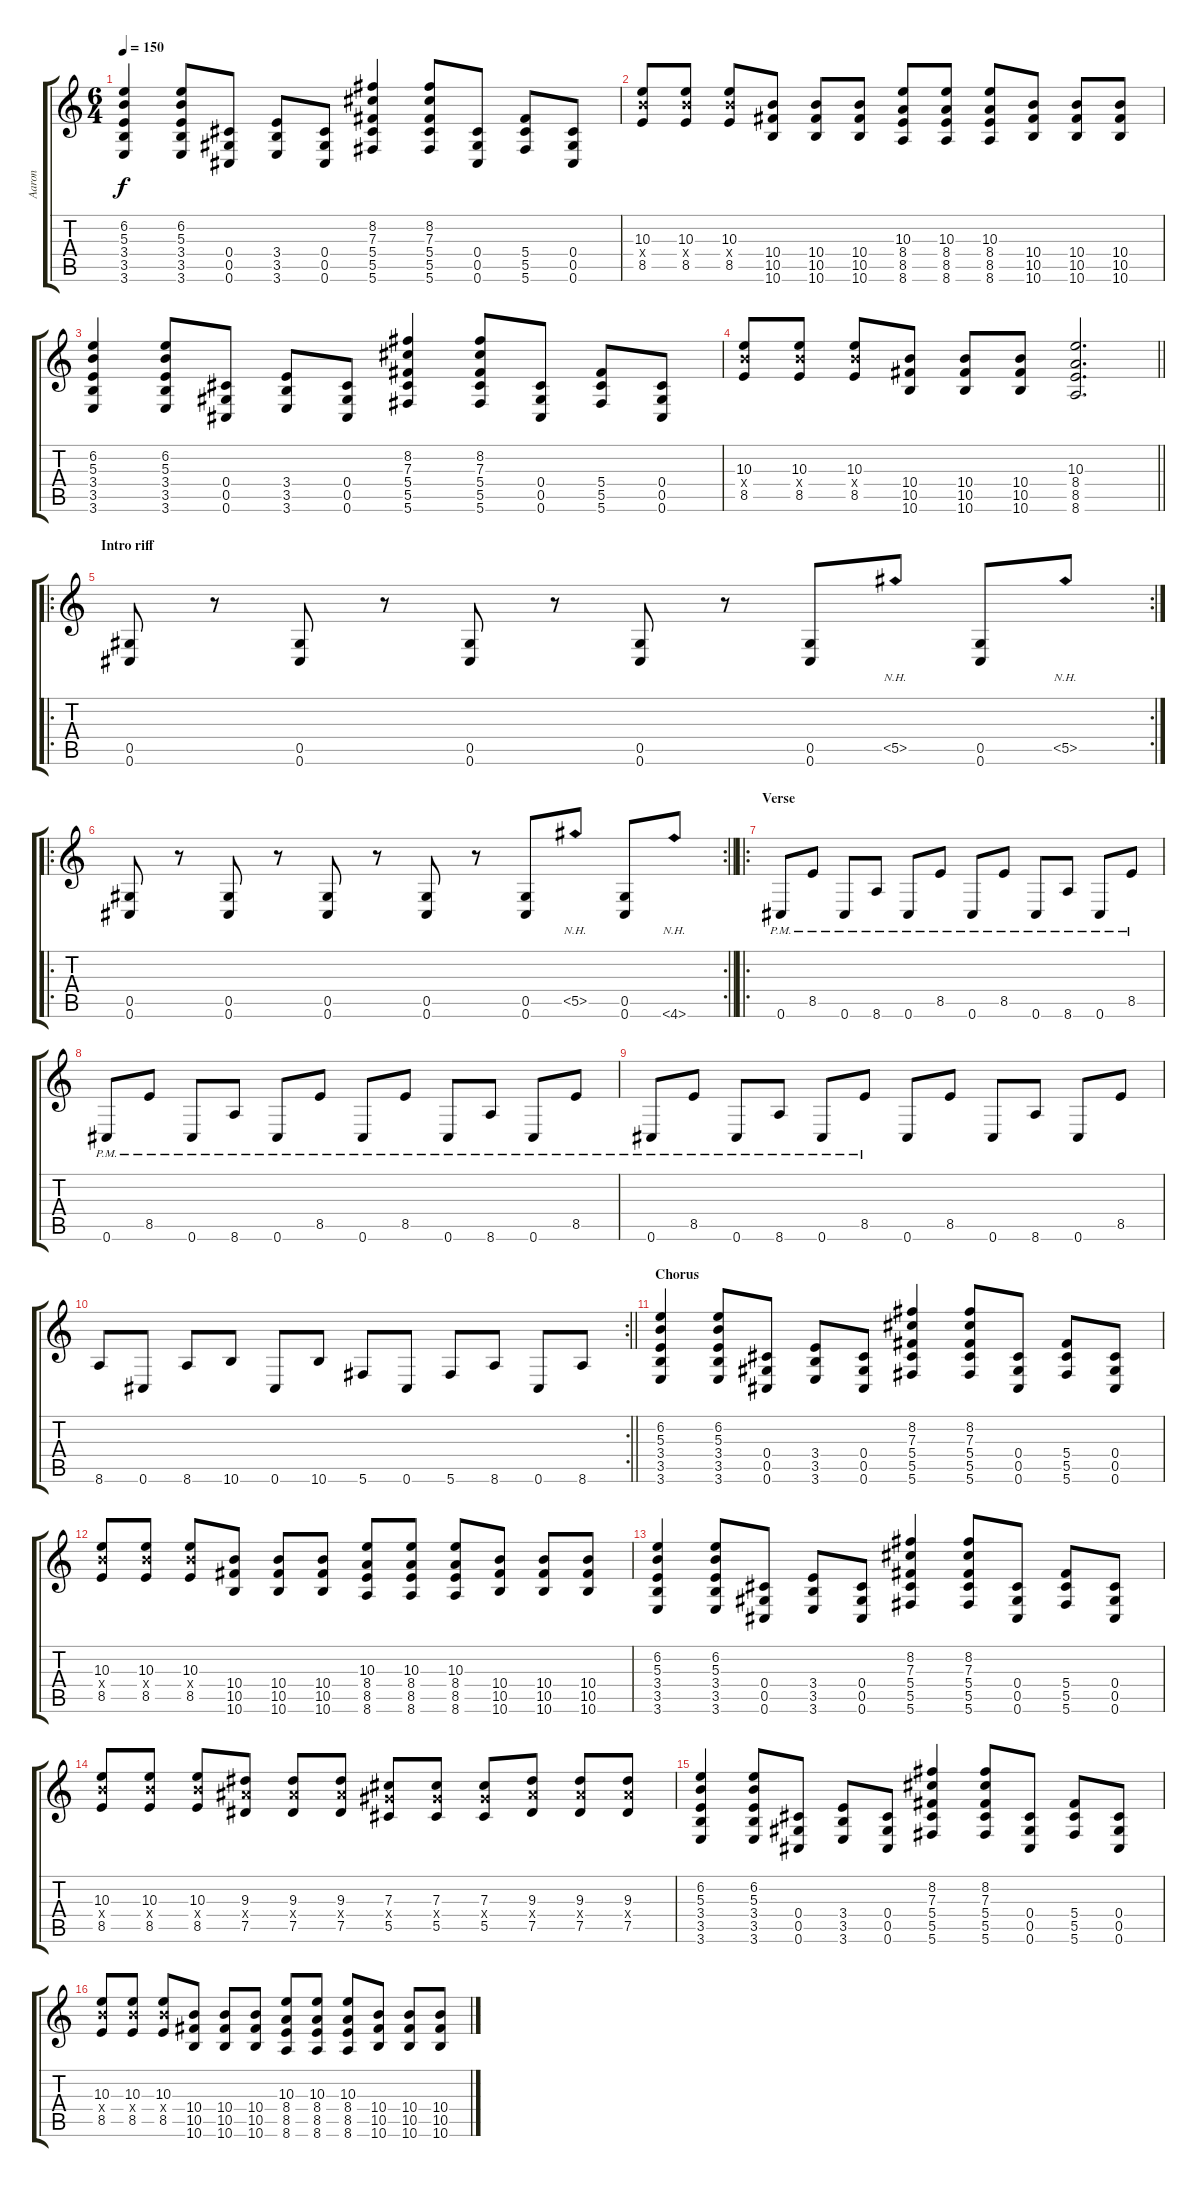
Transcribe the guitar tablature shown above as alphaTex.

\track ("Aaron" "Aaron") {instrument overdrivenguitar}
\staff {score tabs}
\tuning (Eb4 Bb3 Gb3 Db3 Ab2 Db2) {hide}
\ts (6 4)
\tempo 150
\clef g2
\ks c
(6.2 5.3 3.4 3.5 3.6).4{dy f} (6.2 5.3 3.4 3.5 3.6).8 (0.4 0.5 0.6).8 (3.4 3.5 3.6).8 (0.4 0.5 0.6).8 (8.2 7.3 5.4 5.5 5.6).4 (8.2 7.3 5.4 5.5 5.6).8 (0.4 0.5 0.6).8 (5.4 5.5 5.6).8 (0.4 0.5 0.6).8 |
(10.3 10.4{x} 8.5).8 (10.3 10.4{x} 8.5).8 (10.3 10.4{x} 8.5).8 (10.4 10.5 10.6).8 (10.4 10.5 10.6).8 (10.4 10.5 10.6).8 (10.3 8.4 8.5 8.6).8 (10.3 8.4 8.5 8.6).8 (10.3 8.4 8.5 8.6).8 (10.4 10.5 10.6).8 (10.4 10.5 10.6).8 (10.4 10.5 10.6).8 |
(6.2 5.3 3.4 3.5 3.6).4 (6.2 5.3 3.4 3.5 3.6).8 (0.4 0.5 0.6).8 (3.4 3.5 3.6).8 (0.4 0.5 0.6).8 (8.2 7.3 5.4 5.5 5.6).4 (8.2 7.3 5.4 5.5 5.6).8 (0.4 0.5 0.6).8 (5.4 5.5 5.6).8 (0.4 0.5 0.6).8 |
\barLineRight lightlight
(10.3 10.4{x} 8.5).8 (10.3 10.4{x} 8.5).8 (10.3 10.4{x} 8.5).8 (10.4 10.5 10.6).8 (10.4 10.5 10.6).8 (10.4 10.5 10.6).8 (10.3 8.4 8.5 8.6).2{d} |
\ro
\rc 2
\section ("" "Intro riff")
(0.5 0.6).8 r.8 (0.5 0.6).8 r.8 (0.5 0.6).8 r.8 (0.5 0.6).8 r.8 (0.5 0.6).8 5.5{nh}.8 (0.5 0.6).8 5.5{nh}.8 |
\ro
\rc 2
\barLineRight lightlight
(0.5 0.6).8 r.8 (0.5 0.6).8 r.8 (0.5 0.6).8 r.8 (0.5 0.6).8 r.8 (0.5 0.6).8 5.5{nh}.8 (0.5 0.6).8 4.6{nh}.8 |
\ro
\section ("" "Verse")
0.6{pm}.8 8.5{pm}.8 0.6{pm}.8 8.6{pm}.8 0.6{pm}.8 8.5{pm}.8 0.6{pm}.8 8.5{pm}.8 0.6{pm}.8 8.6{pm}.8 0.6{pm}.8 8.5{pm}.8 |
0.6{pm}.8 8.5{pm}.8 0.6{pm}.8 8.6{pm}.8 0.6{pm}.8 8.5{pm}.8 0.6{pm}.8 8.5{pm}.8 0.6{pm}.8 8.6{pm}.8 0.6{pm}.8 8.5{pm}.8 |
0.6{pm}.8 8.5{pm}.8 0.6{pm}.8 8.6{pm}.8 0.6{pm}.8 8.5{pm}.8 0.6.8 8.5.8 0.6.8 8.6.8 0.6.8 8.5.8 |
\rc 2
\barLineRight lightlight
8.6.8 0.6.8 8.6.8 10.6.8 0.6.8 10.6.8 5.6.8 0.6.8 5.6.8 8.6.8 0.6.8 8.6.8 |
\section ("" "Chorus")
(6.2 5.3 3.4 3.5 3.6).4 (6.2 5.3 3.4 3.5 3.6).8 (0.4 0.5 0.6).8 (3.4 3.5 3.6).8 (0.4 0.5 0.6).8 (8.2 7.3 5.4 5.5 5.6).4 (8.2 7.3 5.4 5.5 5.6).8 (0.4 0.5 0.6).8 (5.4 5.5 5.6).8 (0.4 0.5 0.6).8 |
(10.3 10.4{x} 8.5).8 (10.3 10.4{x} 8.5).8 (10.3 10.4{x} 8.5).8 (10.4 10.5 10.6).8 (10.4 10.5 10.6).8 (10.4 10.5 10.6).8 (10.3 8.4 8.5 8.6).8 (10.3 8.4 8.5 8.6).8 (10.3 8.4 8.5 8.6).8 (10.4 10.5 10.6).8 (10.4 10.5 10.6).8 (10.4 10.5 10.6).8 |
(6.2 5.3 3.4 3.5 3.6).4 (6.2 5.3 3.4 3.5 3.6).8 (0.4 0.5 0.6).8 (3.4 3.5 3.6).8 (0.4 0.5 0.6).8 (8.2 7.3 5.4 5.5 5.6).4 (8.2 7.3 5.4 5.5 5.6).8 (0.4 0.5 0.6).8 (5.4 5.5 5.6).8 (0.4 0.5 0.6).8 |
(10.3 10.4{x} 8.5).8 (10.3 10.4{x} 8.5).8 (10.3 10.4{x} 8.5).8 (9.3 9.4{x} 7.5).8 (9.3 9.4{x} 7.5).8 (9.3 9.4{x} 7.5).8 (7.3 7.4{x} 5.5).8 (7.3 7.4{x} 5.5).8 (7.3 7.4{x} 5.5).8 (9.3 9.4{x} 7.5).8 (9.3 9.4{x} 7.5).8 (9.3 9.4{x} 7.5).8 |
(6.2 5.3 3.4 3.5 3.6).4 (6.2 5.3 3.4 3.5 3.6).8 (0.4 0.5 0.6).8 (3.4 3.5 3.6).8 (0.4 0.5 0.6).8 (8.2 7.3 5.4 5.5 5.6).4 (8.2 7.3 5.4 5.5 5.6).8 (0.4 0.5 0.6).8 (5.4 5.5 5.6).8 (0.4 0.5 0.6).8 |
(10.3 10.4{x} 8.5).8 (10.3 10.4{x} 8.5).8 (10.3 10.4{x} 8.5).8 (10.4 10.5 10.6).8 (10.4 10.5 10.6).8 (10.4 10.5 10.6).8 (10.3 8.4 8.5 8.6).8 (10.3 8.4 8.5 8.6).8 (10.3 8.4 8.5 8.6).8 (10.4 10.5 10.6).8 (10.4 10.5 10.6).8 (10.4 10.5 10.6).8
